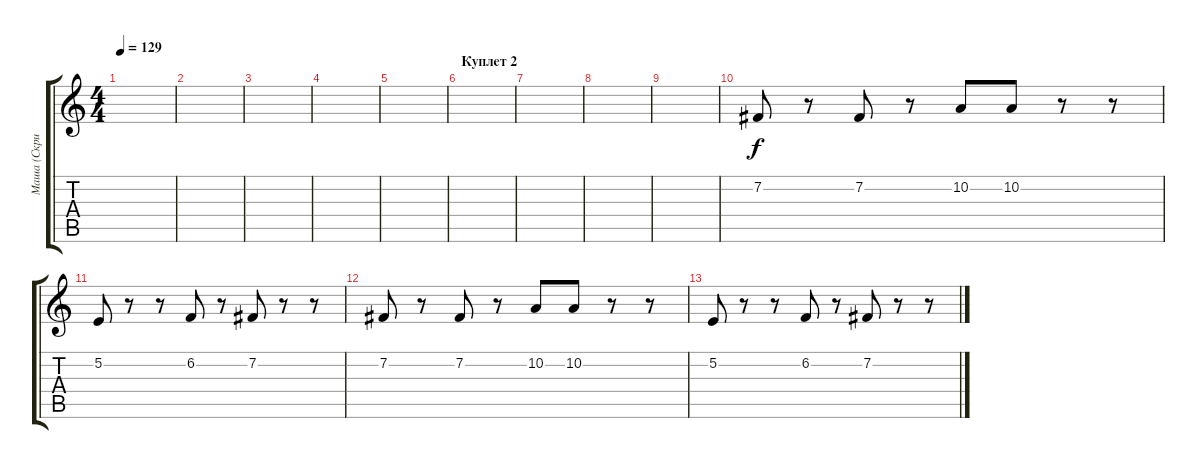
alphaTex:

\track ("Маша (Скрипка)" "Маша (Скри") {instrument stringensemble2}
\staff {score tabs}
\tuning (E4 B3 G3 D3 A2 E2) {hide}
\ts (4 4)
\tempo 129
\clef g2
\ks c
|
|
|
|
|
\section ("" "Куплет 2")
|
|
|
|
7.2.8 r.8 7.2.8 r.8 10.2.8 10.2.8 r.8 r.8 |
5.2.8 r.8 r.8 6.2.8 r.8 7.2.8 r.8 r.8 |
7.2.8 r.8 7.2.8 r.8 10.2.8 10.2.8 r.8 r.8 |
5.2.8 r.8 r.8 6.2.8 r.8 7.2.8 r.8 r.8
